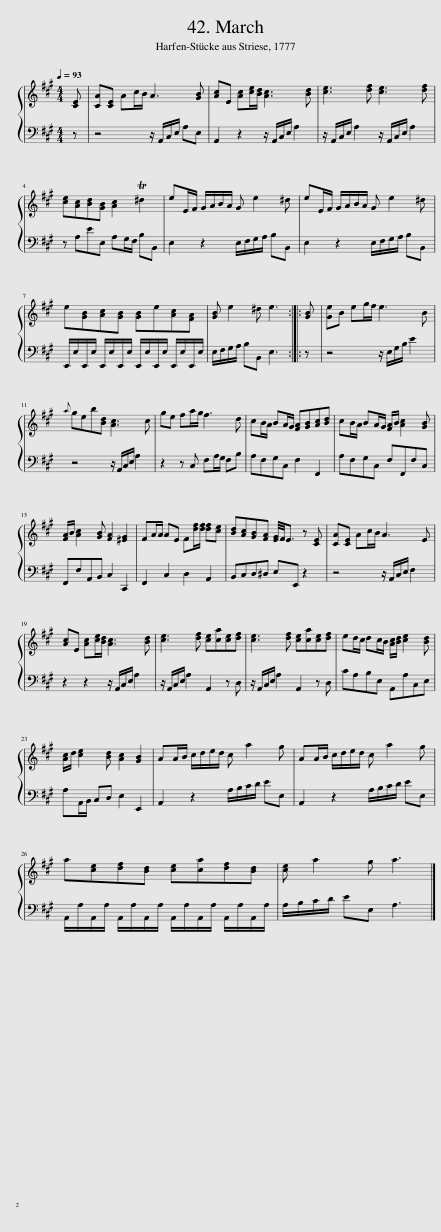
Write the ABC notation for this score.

X:1
%%score { 1 | 2 }
L:1/8
Q:1/4=93
M:4/4
I:linebreak $
K:A
V:1 treble
V:2 bass
V:1
 [CE] | [CA][CE] Ac/B/ A3 [GB] | [Ac]E [Ac][ce]/[Bd]/ [Ac]3 [Bd] | [ce]3 [df] [ce]3 [df] |$ [ce][Ac][Bd][GB] [Ac]2 T^d2 | %5
 eE/F/ G/A/B/A/ G e2 ^d | eE/F/ G/A/B/A/ G e2 ^d |$ e[GB][Ac][GB] [GB]e[Ac][FA] | [GB] e2 ^d e3 :: [GB] | %10
 [Ge]B eg/f/ e3 B |${a} geb[Bd] [Ac]3 c | ge fa/g/ f3 d | cB/A/ BA/G/ [FA][GB][Ac][Bd] | cB/A/ BA/G/ [FA]/B/ [Ac]2 [GB] |$ %15
 [FA]/B/ [Ac]2 [GB] [FA]2 [^EG]2 | FA/A/ AE F[df]/[df]/ [df][ce] | [Bd][Ac][GB][FA] [EG]/4F/4E3/2 z [CE] | [CA][CE] Ac/B/ A3 E |$ [Ac]E [Ac][ce]/[Bd]/ [Ac]3 [Bd] | %20
 [ce]3 [df] [ce][ca][ce][df] | [ce]3 [df] [ce][ca][ce][df] | ed/c/ dc/B/ [Ac]/[Bd]/ [ce]2 [Bd] |$ [Ac]/d/ [ce]2 [Bd] [Ac]2 [GB]2 | AA/B/ c/d/e/d/ c a2 g | %25
 AA/B/ c/d/e/d/ c a2 g |$ a[ce][df][Bd] [ce][ca][df][Bd] | [ce] a2 g a3 |] %28
V:2
 z | z4 z/ A,,/C,/E,/ A,E, | A,,2 z2 z/ A,,/C,/E,/ A,2 | z/ A,,/C,/E,/ A,2 z/ A,,/C,/E,/ A,2 |$ z A,EE, A,G,/F,/ B,B,, | %5
 E,2 z2 E,/F,/G,/A,/ B,B,, | E,2 z2 E,/F,/G,/A,/ B,B,, |$ E,,/E,/E,,/E,/ E,,/E,/E,,/E,/ E,,/E,/E,,/E,/ E,,/E,/E,,/E,/ | E,/F,/G,/A,/ B,B,, E,3 :: z | %10
 z4 z/ E,/G,/B,/ E2 |$ z4 z/ A,,/C,/E,/ A,2 | z2 z C, F,A,/G,/ F,B, | A,F,G,C, F,2 F,,2 | A,F,G,C, F,F,,F,C, |$ %15
 F,,F,A,,B,, C,2 C,,2 | F,,2 C,2 D,2 A,,2 | B,,C,D,^D, E,E,, z2 | z4 z/ A,,/C,/E,/ F,2 |$ z2 z2 z/ A,,/C,/E,/ A,2 | %20
 z/ A,,/C,/E,/ A,2 A,,2 z D, | z/ A,,/C,/E,/ A,2 A,,2 z D, | CA,B,E, A,,A,C,E, |$ A,A,,/B,,/ C,D, E,2 E,,2 | A,,2 z2 A,/B,/C/D/ EE, | %25
 A,,2 z2 A,/B,/C/D/ EE, |$ A,,/A,/A,,/A,/ A,,/A,/A,,/A,/ A,,/A,/A,,/A,/ A,,/A,/A,,/A,/ | A,/B,/C/D/ EE, A,3 |] %28
